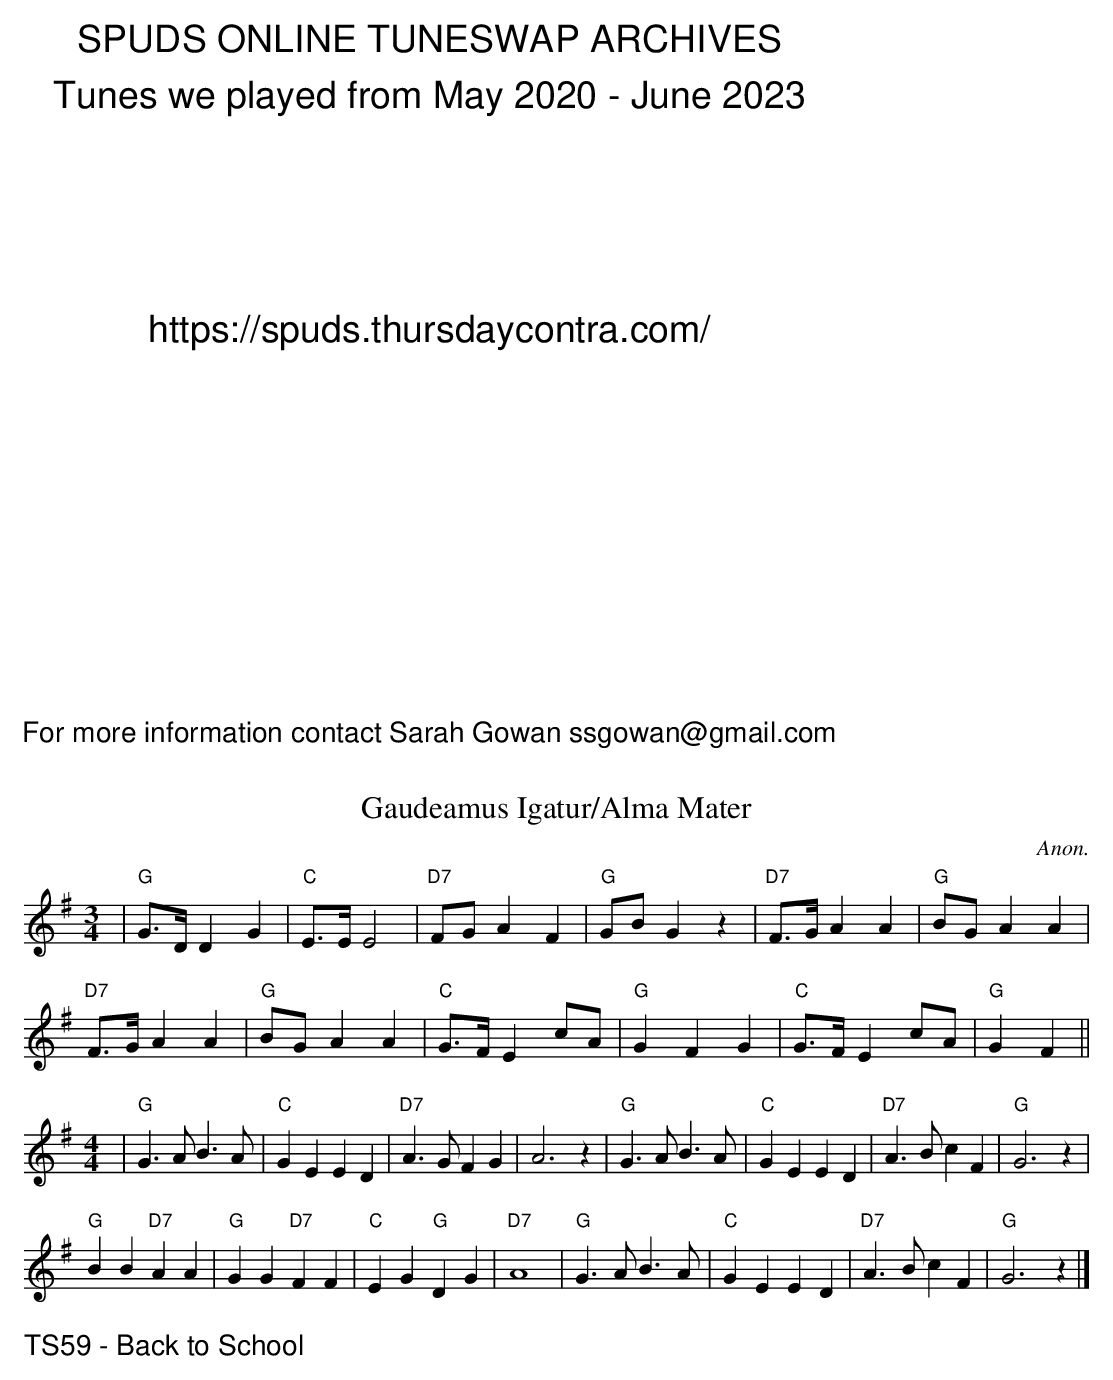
X:1
T:Gaudeamus Igatur/Alma Mater
C: Anon.
M: 3/4
L: 1/16
K: G
| "G"G3d,d,4G4 |"C" e,3e,e,8 |"D7"f,2G2A4f,4 |"G" G2B2G4z4 |"D7"f,3GA4A4 | "G"B2G2A4A4 |
"D7"f,3GA4A4 | "G"B2G2A4A4 |"C" G3f,e,4c2A2 |"G" G4f,4G4 | "C" G3f,e,4c2A2 | "G" G4f,4 ||
M:4/4
L:1/4
K:G
|"G"G>AB>A|"C"GEED|"D7"A>GFG|A3 z|\
"G"G>AB>A|"C"GEED|"D7"A>BcF|"G"G3 z|
"G"BB "D7"AA | "G"GG "D7" FF | "C" EG "G"DG | "D7"A4 |\
"G" G>AB>A | "C" GEED | "D7"A>BcF | "G"G3 z |]
